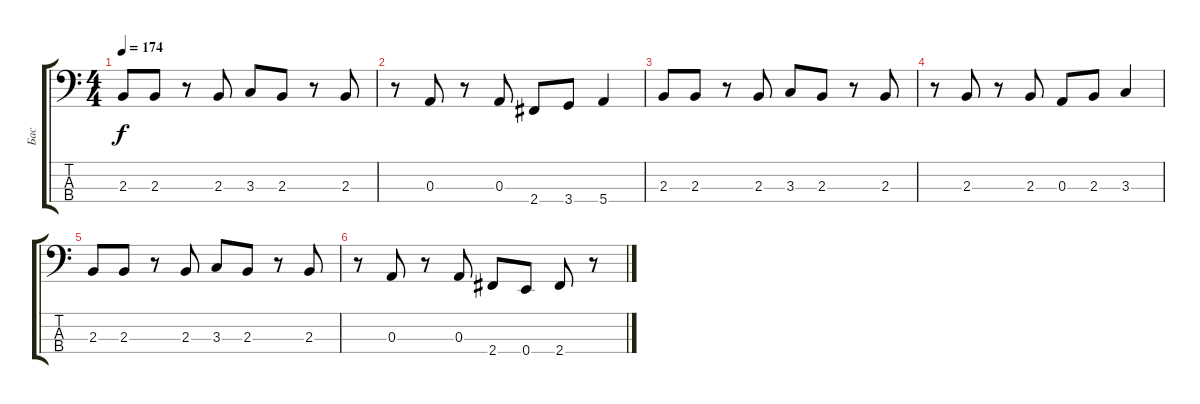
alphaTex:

\track ("Бас" "Бас") {instrument electricbassfinger}
\staff {score tabs}
\tuning (G2 D2 A1 E1) {hide}
\ts (4 4)
\tempo 174
\clef f4
\ks c
2.3.8{dy f} 2.3.8 r.8 2.3.8 3.3.8 2.3.8 r.8 2.3.8 |
r.8 0.3.8 r.8 0.3.8 2.4.8 3.4.8 5.4.4 |
2.3.8 2.3.8 r.8 2.3.8 3.3.8 2.3.8 r.8 2.3.8 |
r.8 2.3.8 r.8 2.3.8 0.3.8 2.3.8 3.3.4 |
2.3.8 2.3.8 r.8 2.3.8 3.3.8 2.3.8 r.8 2.3.8 |
r.8 0.3.8 r.8 0.3.8 2.4.8 0.4.8 2.4.8 r.8
